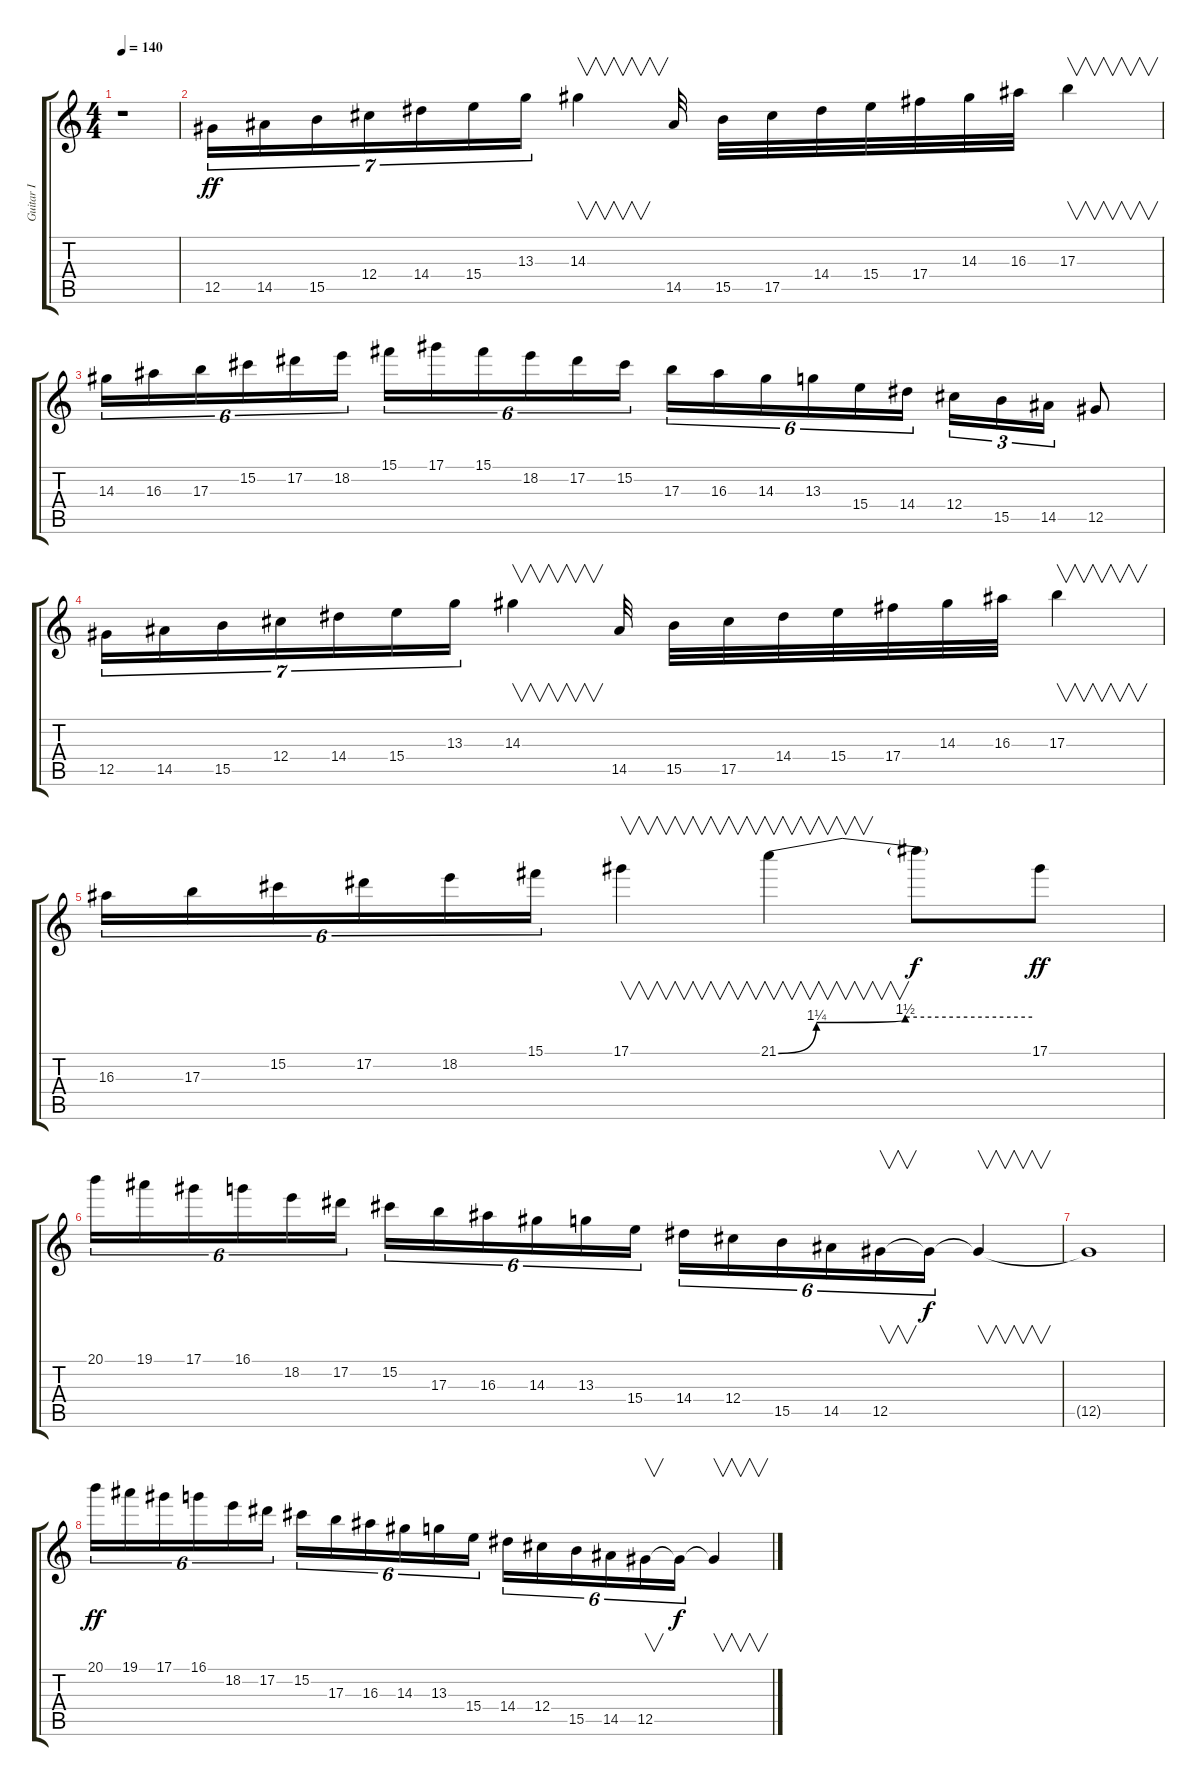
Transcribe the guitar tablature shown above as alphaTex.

\track ("Guitar I" "Guitar I") {instrument distortionguitar}
\staff {score tabs}
\tuning (Eb4 Bb3 Gb3 Db3 Ab2 Eb2) {hide}
\ts (4 4)
\tempo 140
\clef g2
\ks c
r.1{dy ff instrument distortionguitar} |
12.5.16{tu (7 4)} 14.5.16{tu (7 4)} 15.5.16{tu (7 4)} 12.4.16{tu (7 4)} 14.4.16{tu (7 4)} 15.4.16{tu (7 4)} 13.3.16{tu (7 4)} 14.3.4{v} 14.5.32 15.5.32 17.5.32 14.4.32 15.4.32 17.4.32 14.3.32 16.3.32 17.3.4{v} |
14.3.16{tu (6 4)} 16.3.16{tu (6 4)} 17.3.16{tu (6 4)} 15.2.16{tu (6 4)} 17.2.16{tu (6 4)} 18.2.16{tu (6 4)} 15.1.16{tu (6 4)} 17.1.16{tu (6 4)} 15.1.16{tu (6 4)} 18.2.16{tu (6 4)} 17.2.16{tu (6 4)} 15.2.16{tu (6 4)} 17.3.16{tu (6 4)} 16.3.16{tu (6 4)} 14.3.16{tu (6 4)} 13.3.16{tu (6 4)} 15.4.16{tu (6 4)} 14.4.16{tu (6 4)} 12.4.16{tu (3 2)} 15.5.16{tu (3 2)} 14.5.16{tu (3 2)} 12.5.8 |
12.5.16{tu (7 4)} 14.5.16{tu (7 4)} 15.5.16{tu (7 4)} 12.4.16{tu (7 4)} 14.4.16{tu (7 4)} 15.4.16{tu (7 4)} 13.3.16{tu (7 4)} 14.3.4{v} 14.5.32 15.5.32 17.5.32 14.4.32 15.4.32 17.4.32 14.3.32 16.3.32 17.3.4{v} |
16.3.16{tu (6 4)} 17.3.16{tu (6 4)} 15.2.16{tu (6 4)} 17.2.16{tu (6 4)} 18.2.16{tu (6 4)} 15.1.16{tu (6 4)} 17.1.4{v} 21.1{be (custom 0 0 9 5 30 6 60 6)}.4{v} 21.1{t}.8{dy f} 17.1.8{dy ff} |
20.1.16{tu (6 4)} 19.1.16{tu (6 4)} 17.1.16{tu (6 4)} 16.1.16{tu (6 4)} 18.2.16{tu (6 4)} 17.2.16{tu (6 4)} 15.2.16{tu (6 4)} 17.3.16{tu (6 4)} 16.3.16{tu (6 4)} 14.3.16{tu (6 4)} 13.3.16{tu (6 4)} 15.4.16{tu (6 4)} 14.4.16{tu (6 4)} 12.4.16{tu (6 4)} 15.5.16{tu (6 4)} 14.5.16{tu (6 4)} 12.5.16{v tu (6 4)} 12.5{t}.16{tu (6 4) dy f} 12.5{t}.4{v} |
12.5{t}.1 |
20.1.16{tu (6 4) dy ff} 19.1.16{tu (6 4)} 17.1.16{tu (6 4)} 16.1.16{tu (6 4)} 18.2.16{tu (6 4)} 17.2.16{tu (6 4)} 15.2.16{tu (6 4)} 17.3.16{tu (6 4)} 16.3.16{tu (6 4)} 14.3.16{tu (6 4)} 13.3.16{tu (6 4)} 15.4.16{tu (6 4)} 14.4.16{tu (6 4)} 12.4.16{tu (6 4)} 15.5.16{tu (6 4)} 14.5.16{tu (6 4)} 12.5.16{v tu (6 4)} 12.5{t}.16{tu (6 4) dy f} 12.5{t}.4{v}
